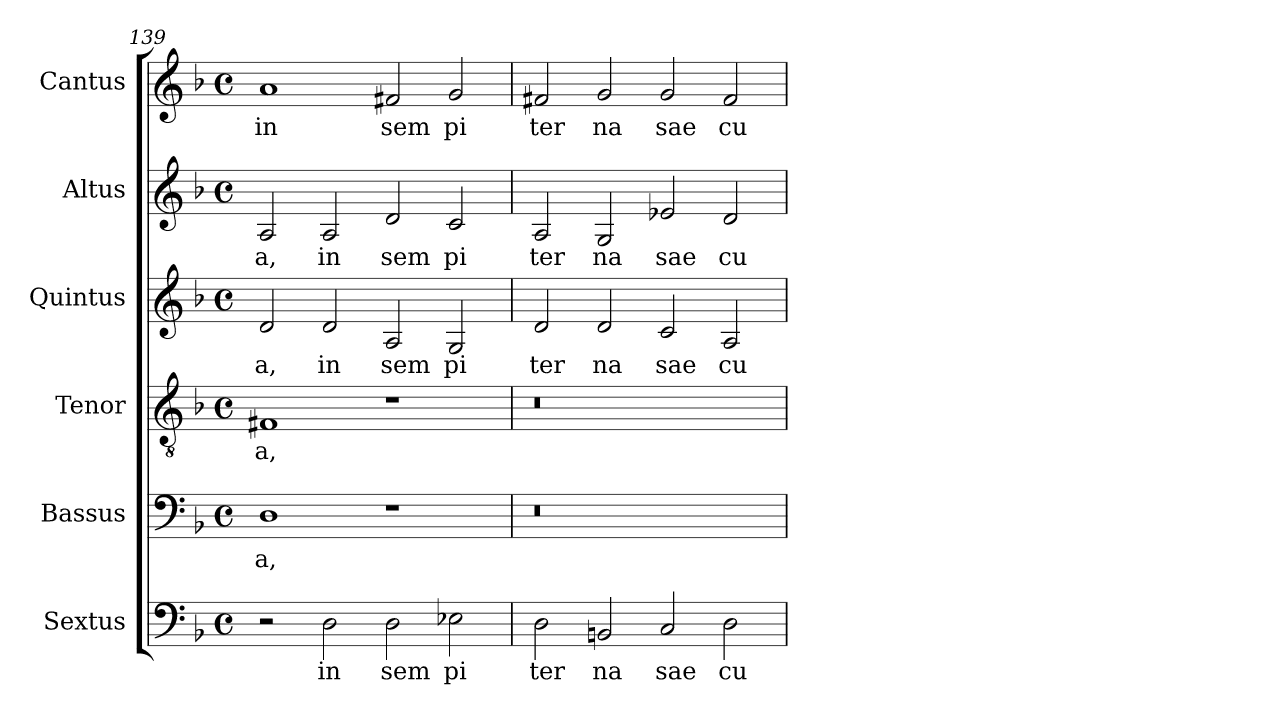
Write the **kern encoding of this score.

**kern	**text	**kern	**text	**kern	**text	**kern	**text	**kern	**text	**kern	**text
*part6	*part6	*part5	*part5	*part4	*part4	*part3	*part3	*part2	*part2	*part1	*part1
*staff6	*staff6	*staff5	*staff5	*staff4	*staff4	*staff3	*staff3	*staff2	*staff2	*staff1	*staff1
*I"Sextus	*	*I"Bassus	*	*I"Tenor	*	*I"Quintus	*	*I"Altus	*	*I"Cantus	*
*I'Sextus	*	*I'Bassus	*	*I'Tenor	*	*I'Quintus	*	*I'Altus	*	*I'Cantus	*
*clefF4	*	*clefF4	*	*clefGv2	*	*clefG2	*	*clefG2	*	*clefG2	*
*k[b-]	*	*k[b-]	*	*k[b-]	*	*k[b-]	*	*k[b-]	*	*k[b-]	*
*F:	*	*F:	*	*F:	*	*F:	*	*F:	*	*F:	*
*M4/4	*	*M4/4	*	*M4/4	*	*M4/4	*	*M4/4	*	*M4/4	*
*met(c)	*	*met(c)	*	*met(c)	*	*met(c)	*	*met(c)	*	*met(c)	*
=139	=139	=139	=139	=139	=139	=139	=139	=139	=139	=139	=139
!	!	!	!LO:LY:b:cj	!	!LO:LY:b:cj	!	!LO:LY:b:cj	!	!LO:LY:b:cj	!	!LO:LY:b:cj
2r	.	1D	a,	1F#X	a,	2d/	a,	2A/	a,	1a	in
!	!LO:LY:b:cj	!	!	!	!	!	!LO:LY:b:cj	!	!LO:LY:b:cj	!	!
2D\	in	.	.	.	.	2d/	in	2A/	in	.	.
!	!LO:LY:b:cj	!	!	!	!	!	!LO:LY:b:cj	!	!LO:LY:b:cj	!	!LO:LY:b:cj
2D\	sem	1r	.	1r	.	2A/	sem	2d/	sem	2f#X/	sem
!	!LO:LY:b:cj	!	!	!	!	!	!LO:LY:b:cj	!	!LO:LY:b:cj	!	!LO:LY:b:cj
2E-X\	pi	.	.	.	.	2G/	pi	2c/	pi	2g/	pi
=140	=140	=140	=140	=140	=140	=140	=140	=140	=140	=140	=140
!	!LO:LY:b:cj	!	!	!	!	!	!LO:LY:b:cj	!	!LO:LY:b:cj	!	!LO:LY:b:cj
2D\	ter	0r	.	0r	.	2d/	ter	2A/	ter	2f#X/	ter
!	!LO:LY:b:cj	!	!	!	!	!	!LO:LY:b:cj	!	!LO:LY:b:cj	!	!LO:LY:b:cj
2BBn/	na	.	.	.	.	2d/	na	2G/	na	2g/	na
!	!LO:LY:b:cj	!	!	!	!	!	!LO:LY:b:cj	!	!LO:LY:b:cj	!	!LO:LY:b:cj
2C/	sae	.	.	.	.	2c/	sae	2e-X/	sae	2g/	sae
!	!LO:LY:b:cj	!	!	!	!	!	!LO:LY:b:cj	!	!LO:LY:b:cj	!	!LO:LY:b:cj
2D\	cu	.	.	.	.	2A/	cu	2d/	cu	2f#/	cu
=	=	=	=	=	=	=	=	=	=	=	=
*-	*-	*-	*-	*-	*-	*-	*-	*-	*-	*-	*-
